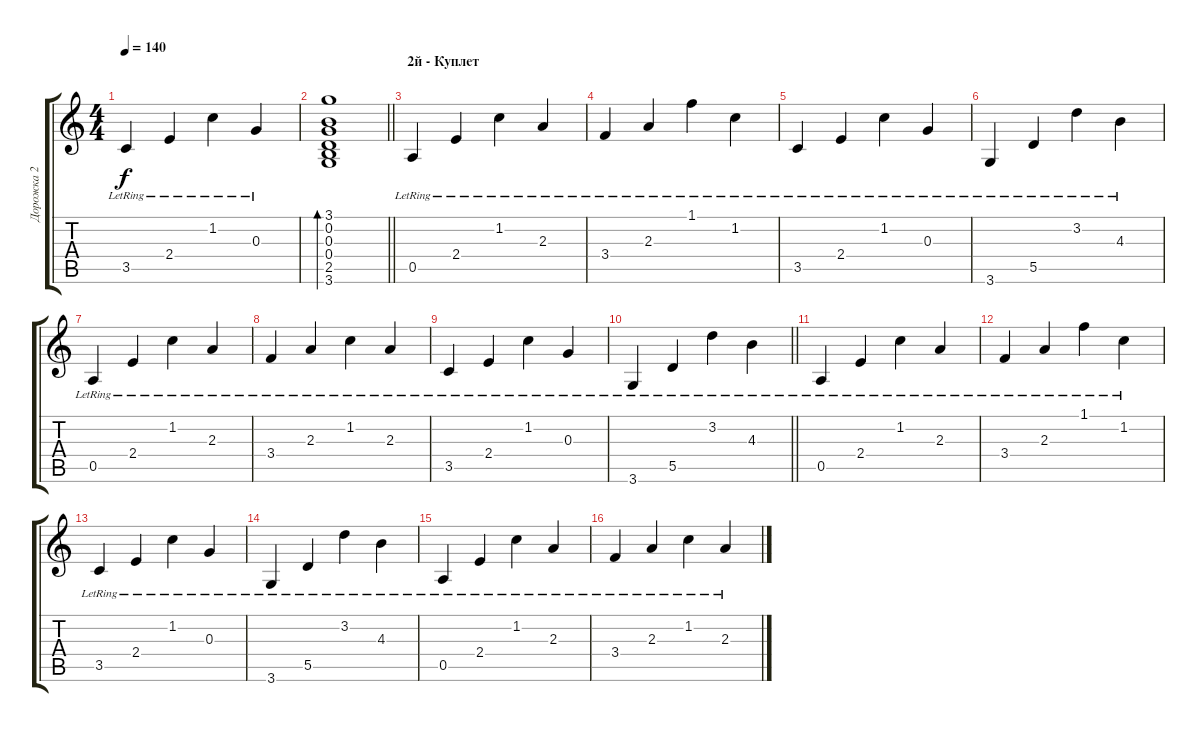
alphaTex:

\track ("Дорожка 2" "Дорожка 2") {instrument overdrivenguitar}
\staff {score tabs}
\tuning (E4 B3 G3 D3 A2 E2) {hide}
\ts (4 4)
\tempo 140
\clef g2
\ks c
3.5{lr}.4{dy f} 2.4{lr}.4 1.2{lr}.4 0.3{lr}.4 |
\barLineRight lightlight
(3.1 0.2 0.3 0.4 2.5 3.6).1{bd 120} |
\section ("" "2й - Куплет")
0.5{lr}.4 2.4{lr}.4 1.2{lr}.4 2.3{lr}.4 |
3.4{lr}.4 2.3{lr}.4 1.1{lr}.4 1.2{lr}.4 |
3.5{lr}.4 2.4{lr}.4 1.2{lr}.4 0.3{lr}.4 |
3.6{lr}.4 5.5{lr}.4 3.2{lr}.4 4.3{lr}.4 |
0.5{lr}.4 2.4{lr}.4 1.2{lr}.4 2.3{lr}.4 |
3.4{lr}.4 2.3{lr}.4 1.2{lr}.4 2.3{lr}.4 |
3.5{lr}.4 2.4{lr}.4 1.2{lr}.4 0.3{lr}.4 |
\barLineRight lightlight
3.6{lr}.4 5.5{lr}.4 3.2{lr}.4 4.3{lr}.4 |
0.5{lr}.4{instrument electricguitarmuted} 2.4{lr}.4 1.2{lr}.4 2.3{lr}.4 |
3.4{lr}.4 2.3{lr}.4 1.1{lr}.4 1.2{lr}.4 |
3.5{lr}.4 2.4{lr}.4 1.2{lr}.4 0.3{lr}.4 |
3.6{lr}.4 5.5{lr}.4 3.2{lr}.4 4.3{lr}.4 |
0.5{lr}.4 2.4{lr}.4 1.2{lr}.4 2.3{lr}.4 |
3.4{lr}.4 2.3{lr}.4 1.2{lr}.4 2.3{lr}.4
